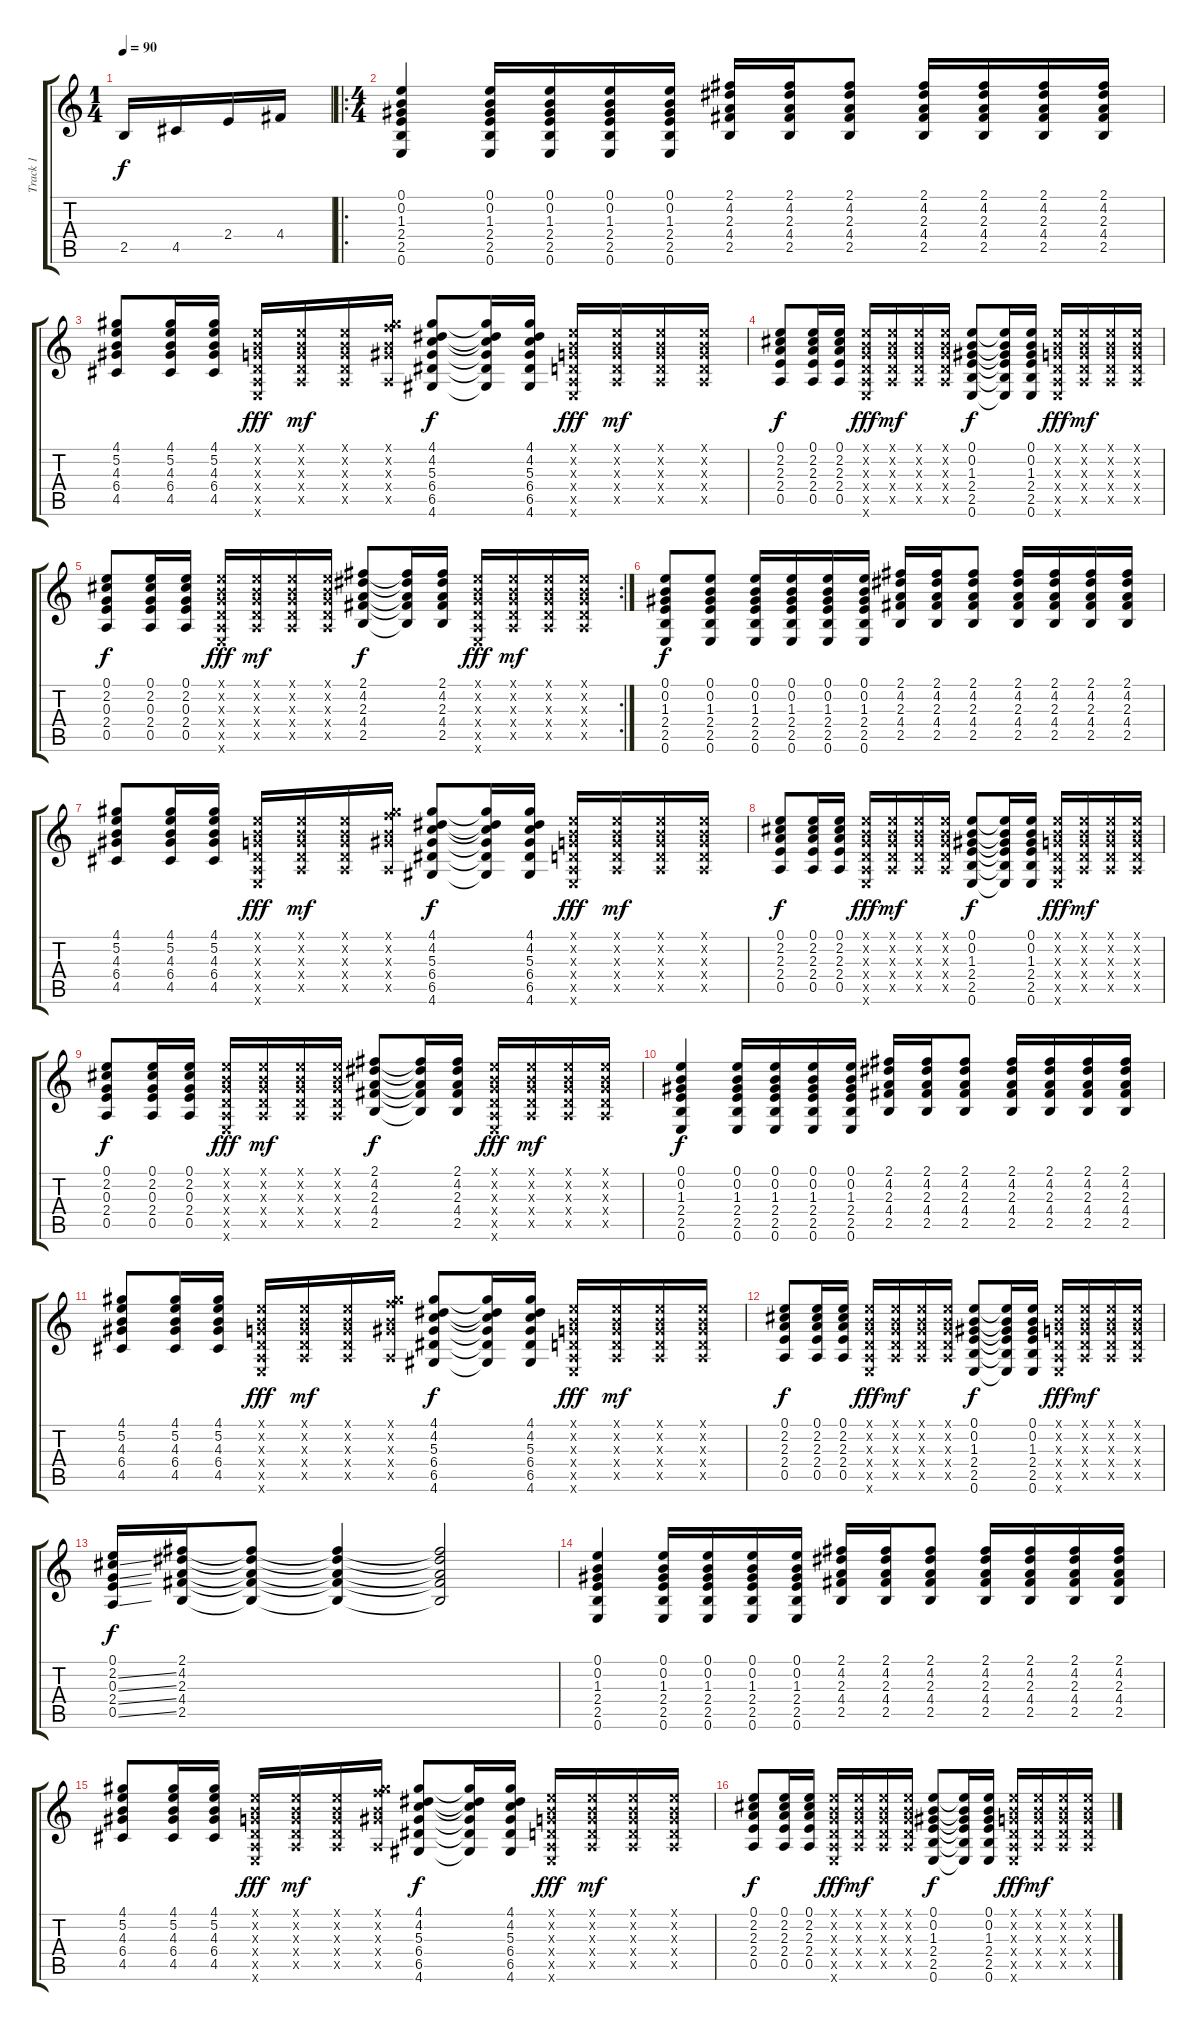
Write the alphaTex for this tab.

\track ("Track 1" "Track 1") {instrument acousticguitarsteel}
\staff {score tabs}
\tuning (E4 B3 G3 D3 A2 E2) {hide}
\ts (1 4)
\tempo 90
\clef g2
\ks c
2.5.16{dy f instrument acousticguitarsteel} 4.5.16 2.4.16 4.4.16 |
\ro
\ts (4 4)
(0.1 0.2 1.3 2.4 2.5 0.6).4 (0.1 0.2 1.3 2.4 2.5 0.6).16 (0.1 0.2 1.3 2.4 2.5 0.6).16 (0.1 0.2 1.3 2.4 2.5 0.6).16 (0.1 0.2 1.3 2.4 2.5 0.6).16 (2.1 4.2 2.3 4.4 2.5).16 (2.1 4.2 2.3 4.4 2.5).16 (2.1 4.2 2.3 4.4 2.5).8 (2.1 4.2 2.3 4.4 2.5).16 (2.1 4.2 2.3 4.4 2.5).16 (2.1 4.2 2.3 4.4 2.5).16 (2.1 4.2 2.3 4.4 2.5).16 |
(4.1 5.2 4.3 6.4 4.5).8 (4.1 5.2 4.3 6.4 4.5).16 (4.1 5.2 4.3 6.4 4.5).16 (0.1{x} 0.2{x} 0.3{x} 0.4{x} 0.5{x} 0.6{x}).16{dy fff} (0.1{x} 0.2{x} 0.3{x} 0.4{x} 0.5{x}).16{dy mf} (0.1{x} 0.2{x} 0.3{x} 0.4{x} 0.5{x}).16 (4.1{x} 6.2{x} 4.3{x} 6.4{x} 0.5{x}).16 (4.1 4.2 5.3 6.4 6.5 4.6).8{dy f} (4.1{t} 4.2{t} 5.3{t} 6.4{t} 6.5{t} 4.6{t}).16 (4.1 4.2 5.3 6.4 6.5 4.6).16 (0.1{x} 0.2{x} 0.3{x} 0.4{x} 0.5{x} 0.6{x}).16{dy fff} (0.1{x} 0.2{x} 0.3{x} 0.4{x} 0.5{x}).16{dy mf} (0.1{x} 0.2{x} 0.3{x} 0.4{x} 0.5{x}).16 (0.1{x} 0.2{x} 0.3{x} 0.4{x} 0.5{x}).16 |
(0.1 2.2 2.3 2.4 0.5).8{dy f} (0.1 2.2 2.3 2.4 0.5).16 (0.1 2.2 2.3 2.4 0.5).16 (0.1{x} 0.2{x} 0.3{x} 0.4{x} 0.5{x} 0.6{x}).16{dy fff} (0.1{x} 0.2{x} 0.3{x} 0.4{x} 0.5{x}).16{dy mf} (0.1{x} 0.2{x} 0.3{x} 0.4{x} 0.5{x}).16 (0.1{x} 0.2{x} 0.3{x} 0.4{x} 0.5{x}).16 (0.1 0.2 1.3 2.4 2.5 0.6).8{dy f} (0.1{t} 0.2{t} 1.3{t} 2.4{t} 2.5{t} 0.6{t}).16 (0.1 0.2 1.3 2.4 2.5 0.6).16 (0.1{x} 0.2{x} 0.3{x} 0.4{x} 0.5{x} 0.6{x}).16{dy fff} (0.1{x} 0.2{x} 0.3{x} 0.4{x} 0.5{x}).16{dy mf} (0.1{x} 0.2{x} 0.3{x} 0.4{x} 0.5{x}).16 (0.1{x} 0.2{x} 0.3{x} 0.4{x} 0.5{x}).16 |
\rc 2
(0.1 2.2 0.3 2.4 0.5).8{dy f} (0.1 2.2 0.3 2.4 0.5).16 (0.1 2.2 0.3 2.4 0.5).16 (0.1{x} 0.2{x} 0.3{x} 0.4{x} 0.5{x} 0.6{x}).16{dy fff} (0.1{x} 0.2{x} 0.3{x} 0.4{x} 0.5{x}).16{dy mf} (0.1{x} 0.2{x} 0.3{x} 0.4{x} 0.5{x}).16 (0.1{x} 0.2{x} 0.3{x} 0.4{x} 0.5{x}).16 (2.1 4.2 2.3 4.4 2.5).8{dy f} (2.1{t} 4.2{t} 2.3{t} 4.4{t} 2.5{t}).16 (2.1 4.2 2.3 4.4 2.5).16 (0.1{x} 0.2{x} 0.3{x} 0.4{x} 0.5{x} 0.6{x}).16{dy fff} (0.1{x} 0.2{x} 0.3{x} 0.4{x} 0.5{x}).16{dy mf} (0.1{x} 0.2{x} 0.3{x} 0.4{x} 0.5{x}).16 (0.1{x} 0.2{x} 0.3{x} 0.4{x} 0.5{x}).16 |
(0.1 0.2 1.3 2.4 2.5 0.6).8{dy f} (0.1 0.2 1.3 2.4 2.5 0.6).8 (0.1 0.2 1.3 2.4 2.5 0.6).16 (0.1 0.2 1.3 2.4 2.5 0.6).16 (0.1 0.2 1.3 2.4 2.5 0.6).16 (0.1 0.2 1.3 2.4 2.5 0.6).16 (2.1 4.2 2.3 4.4 2.5).16 (2.1 4.2 2.3 4.4 2.5).16 (2.1 4.2 2.3 4.4 2.5).8 (2.1 4.2 2.3 4.4 2.5).16 (2.1 4.2 2.3 4.4 2.5).16 (2.1 4.2 2.3 4.4 2.5).16 (2.1 4.2 2.3 4.4 2.5).16 |
(4.1 5.2 4.3 6.4 4.5).8 (4.1 5.2 4.3 6.4 4.5).16 (4.1 5.2 4.3 6.4 4.5).16 (0.1{x} 0.2{x} 0.3{x} 0.4{x} 0.5{x} 0.6{x}).16{dy fff} (0.1{x} 0.2{x} 0.3{x} 0.4{x} 0.5{x}).16{dy mf} (0.1{x} 0.2{x} 0.3{x} 0.4{x} 0.5{x}).16 (4.1{x} 6.2{x} 4.3{x} 6.4{x} 0.5{x}).16 (4.1 4.2 5.3 6.4 6.5 4.6).8{dy f} (4.1{t} 4.2{t} 5.3{t} 6.4{t} 6.5{t} 4.6{t}).16 (4.1 4.2 5.3 6.4 6.5 4.6).16 (0.1{x} 0.2{x} 0.3{x} 0.4{x} 0.5{x} 0.6{x}).16{dy fff} (0.1{x} 0.2{x} 0.3{x} 0.4{x} 0.5{x}).16{dy mf} (0.1{x} 0.2{x} 0.3{x} 0.4{x} 0.5{x}).16 (0.1{x} 0.2{x} 0.3{x} 0.4{x} 0.5{x}).16 |
(0.1 2.2 2.3 2.4 0.5).8{dy f} (0.1 2.2 2.3 2.4 0.5).16 (0.1 2.2 2.3 2.4 0.5).16 (0.1{x} 0.2{x} 0.3{x} 0.4{x} 0.5{x} 0.6{x}).16{dy fff} (0.1{x} 0.2{x} 0.3{x} 0.4{x} 0.5{x}).16{dy mf} (0.1{x} 0.2{x} 0.3{x} 0.4{x} 0.5{x}).16 (0.1{x} 0.2{x} 0.3{x} 0.4{x} 0.5{x}).16 (0.1 0.2 1.3 2.4 2.5 0.6).8{dy f} (0.1{t} 0.2{t} 1.3{t} 2.4{t} 2.5{t} 0.6{t}).16 (0.1 0.2 1.3 2.4 2.5 0.6).16 (0.1{x} 0.2{x} 0.3{x} 0.4{x} 0.5{x} 0.6{x}).16{dy fff} (0.1{x} 0.2{x} 0.3{x} 0.4{x} 0.5{x}).16{dy mf} (0.1{x} 0.2{x} 0.3{x} 0.4{x} 0.5{x}).16 (0.1{x} 0.2{x} 0.3{x} 0.4{x} 0.5{x}).16 |
(0.1 2.2 0.3 2.4 0.5).8{dy f} (0.1 2.2 0.3 2.4 0.5).16 (0.1 2.2 0.3 2.4 0.5).16 (0.1{x} 0.2{x} 0.3{x} 0.4{x} 0.5{x} 0.6{x}).16{dy fff} (0.1{x} 0.2{x} 0.3{x} 0.4{x} 0.5{x}).16{dy mf} (0.1{x} 0.2{x} 0.3{x} 0.4{x} 0.5{x}).16 (0.1{x} 0.2{x} 0.3{x} 0.4{x} 0.5{x}).16 (2.1 4.2 2.3 4.4 2.5).8{dy f} (2.1{t} 4.2{t} 2.3{t} 4.4{t} 2.5{t}).16 (2.1 4.2 2.3 4.4 2.5).16 (0.1{x} 0.2{x} 0.3{x} 0.4{x} 0.5{x} 0.6{x}).16{dy fff} (0.1{x} 0.2{x} 0.3{x} 0.4{x} 0.5{x}).16{dy mf} (0.1{x} 0.2{x} 0.3{x} 0.4{x} 0.5{x}).16 (0.1{x} 0.2{x} 0.3{x} 0.4{x} 0.5{x}).16 |
(0.1 0.2 1.3 2.4 2.5 0.6).4{dy f} (0.1 0.2 1.3 2.4 2.5 0.6).16 (0.1 0.2 1.3 2.4 2.5 0.6).16 (0.1 0.2 1.3 2.4 2.5 0.6).16 (0.1 0.2 1.3 2.4 2.5 0.6).16 (2.1 4.2 2.3 4.4 2.5).16 (2.1 4.2 2.3 4.4 2.5).16 (2.1 4.2 2.3 4.4 2.5).8 (2.1 4.2 2.3 4.4 2.5).16 (2.1 4.2 2.3 4.4 2.5).16 (2.1 4.2 2.3 4.4 2.5).16 (2.1 4.2 2.3 4.4 2.5).16 |
(4.1 5.2 4.3 6.4 4.5).8 (4.1 5.2 4.3 6.4 4.5).16 (4.1 5.2 4.3 6.4 4.5).16 (0.1{x} 0.2{x} 0.3{x} 0.4{x} 0.5{x} 0.6{x}).16{dy fff} (0.1{x} 0.2{x} 0.3{x} 0.4{x} 0.5{x}).16{dy mf} (0.1{x} 0.2{x} 0.3{x} 0.4{x} 0.5{x}).16 (4.1{x} 6.2{x} 4.3{x} 6.4{x} 0.5{x}).16 (4.1 4.2 5.3 6.4 6.5 4.6).8{dy f} (4.1{t} 4.2{t} 5.3{t} 6.4{t} 6.5{t} 4.6{t}).16 (4.1 4.2 5.3 6.4 6.5 4.6).16 (0.1{x} 0.2{x} 0.3{x} 0.4{x} 0.5{x} 0.6{x}).16{dy fff} (0.1{x} 0.2{x} 0.3{x} 0.4{x} 0.5{x}).16{dy mf} (0.1{x} 0.2{x} 0.3{x} 0.4{x} 0.5{x}).16 (0.1{x} 0.2{x} 0.3{x} 0.4{x} 0.5{x}).16 |
(0.1 2.2 2.3 2.4 0.5).8{dy f} (0.1 2.2 2.3 2.4 0.5).16 (0.1 2.2 2.3 2.4 0.5).16 (0.1{x} 0.2{x} 0.3{x} 0.4{x} 0.5{x} 0.6{x}).16{dy fff} (0.1{x} 0.2{x} 0.3{x} 0.4{x} 0.5{x}).16{dy mf} (0.1{x} 0.2{x} 0.3{x} 0.4{x} 0.5{x}).16 (0.1{x} 0.2{x} 0.3{x} 0.4{x} 0.5{x}).16 (0.1 0.2 1.3 2.4 2.5 0.6).8{dy f} (0.1{t} 0.2{t} 1.3{t} 2.4{t} 2.5{t} 0.6{t}).16 (0.1 0.2 1.3 2.4 2.5 0.6).16 (0.1{x} 0.2{x} 0.3{x} 0.4{x} 0.5{x} 0.6{x}).16{dy fff} (0.1{x} 0.2{x} 0.3{x} 0.4{x} 0.5{x}).16{dy mf} (0.1{x} 0.2{x} 0.3{x} 0.4{x} 0.5{x}).16 (0.1{x} 0.2{x} 0.3{x} 0.4{x} 0.5{x}).16 |
(0.1 2.2{ss} 0.3{ss} 2.4{ss} 0.5{ss}).16{dy f} (2.1 4.2 2.3 4.4 2.5).16 (2.1{t} 4.2{t} 2.3{t} 4.4{t} 2.5{t}).8 (2.1{t} 4.2{t} 2.3{t} 4.4{t} 2.5{t}).4 (2.1{t} 4.2{t} 2.3{t} 4.4{t} 2.5{t}).2 |
(0.1 0.2 1.3 2.4 2.5 0.6).4 (0.1 0.2 1.3 2.4 2.5 0.6).16 (0.1 0.2 1.3 2.4 2.5 0.6).16 (0.1 0.2 1.3 2.4 2.5 0.6).16 (0.1 0.2 1.3 2.4 2.5 0.6).16 (2.1 4.2 2.3 4.4 2.5).16 (2.1 4.2 2.3 4.4 2.5).16 (2.1 4.2 2.3 4.4 2.5).8 (2.1 4.2 2.3 4.4 2.5).16 (2.1 4.2 2.3 4.4 2.5).16 (2.1 4.2 2.3 4.4 2.5).16 (2.1 4.2 2.3 4.4 2.5).16 |
(4.1 5.2 4.3 6.4 4.5).8 (4.1 5.2 4.3 6.4 4.5).16 (4.1 5.2 4.3 6.4 4.5).16 (0.1{x} 0.2{x} 0.3{x} 0.4{x} 0.5{x} 0.6{x}).16{dy fff} (0.1{x} 0.2{x} 0.3{x} 0.4{x} 0.5{x}).16{dy mf} (0.1{x} 0.2{x} 0.3{x} 0.4{x} 0.5{x}).16 (4.1{x} 6.2{x} 4.3{x} 6.4{x} 0.5{x}).16 (4.1 4.2 5.3 6.4 6.5 4.6).8{dy f} (4.1{t} 4.2{t} 5.3{t} 6.4{t} 6.5{t} 4.6{t}).16 (4.1 4.2 5.3 6.4 6.5 4.6).16 (0.1{x} 0.2{x} 0.3{x} 0.4{x} 0.5{x} 0.6{x}).16{dy fff} (0.1{x} 0.2{x} 0.3{x} 0.4{x} 0.5{x}).16{dy mf} (0.1{x} 0.2{x} 0.3{x} 0.4{x} 0.5{x}).16 (0.1{x} 0.2{x} 0.3{x} 0.4{x} 0.5{x}).16 |
(0.1 2.2 2.3 2.4 0.5).8{dy f} (0.1 2.2 2.3 2.4 0.5).16 (0.1 2.2 2.3 2.4 0.5).16 (0.1{x} 0.2{x} 0.3{x} 0.4{x} 0.5{x} 0.6{x}).16{dy fff} (0.1{x} 0.2{x} 0.3{x} 0.4{x} 0.5{x}).16{dy mf} (0.1{x} 0.2{x} 0.3{x} 0.4{x} 0.5{x}).16 (0.1{x} 0.2{x} 0.3{x} 0.4{x} 0.5{x}).16 (0.1 0.2 1.3 2.4 2.5 0.6).8{dy f} (0.1{t} 0.2{t} 1.3{t} 2.4{t} 2.5{t} 0.6{t}).16 (0.1 0.2 1.3 2.4 2.5 0.6).16 (0.1{x} 0.2{x} 0.3{x} 0.4{x} 0.5{x} 0.6{x}).16{dy fff} (0.1{x} 0.2{x} 0.3{x} 0.4{x} 0.5{x}).16{dy mf} (0.1{x} 0.2{x} 0.3{x} 0.4{x} 0.5{x}).16 (0.1{x} 0.2{x} 0.3{x} 0.4{x} 0.5{x}).16
